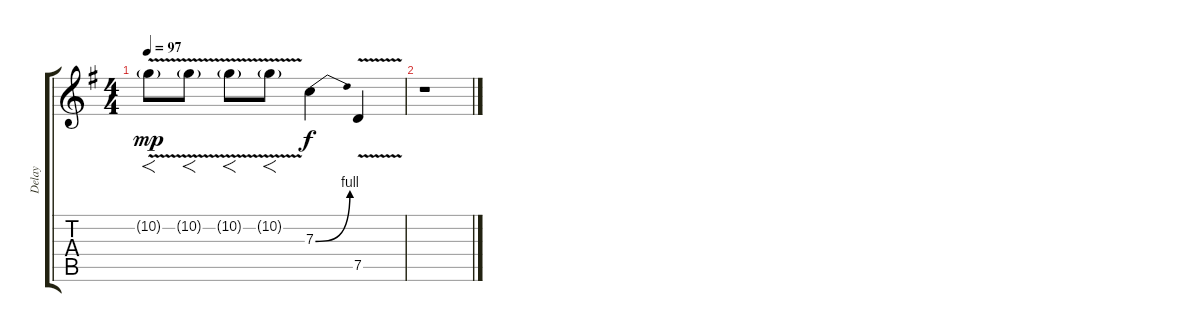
\track ("Delay" "Delay") {instrument distortionguitar}
\staff {score tabs}
\tuning (D4 A3 F3 C3 G2 D2) {hide}
\ts (4 4)
\tempo 97
\clef g2
\ks g
10.2{v g}.8{f dy mp} 10.2{v g}.8{f} 10.2{v g}.8{f} 10.2{v g}.8{f} 7.3{be (bend 0 0 60 4)}.4{dy f} 7.5{v}.4 |
r.1
